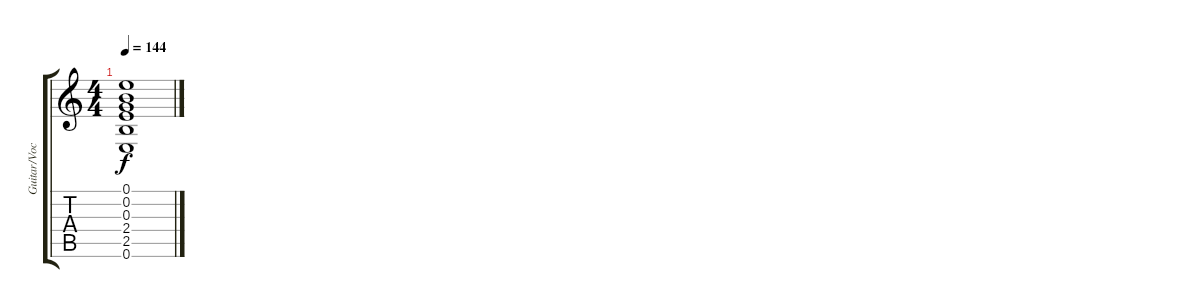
\track ("Guitar/Vocals - Dexter Holland" "Guitar/Voc") {instrument electricguitarjazz}
\staff {score tabs}
\tuning (E4 B3 G3 D3 A2 E2) {hide}
\ts (4 4)
\tempo 144
\clef g2
\ks c
(0.1{t} 0.2{t} 0.3{t} 2.4{t} 2.5{t} 0.6{t}).1{dy f}
